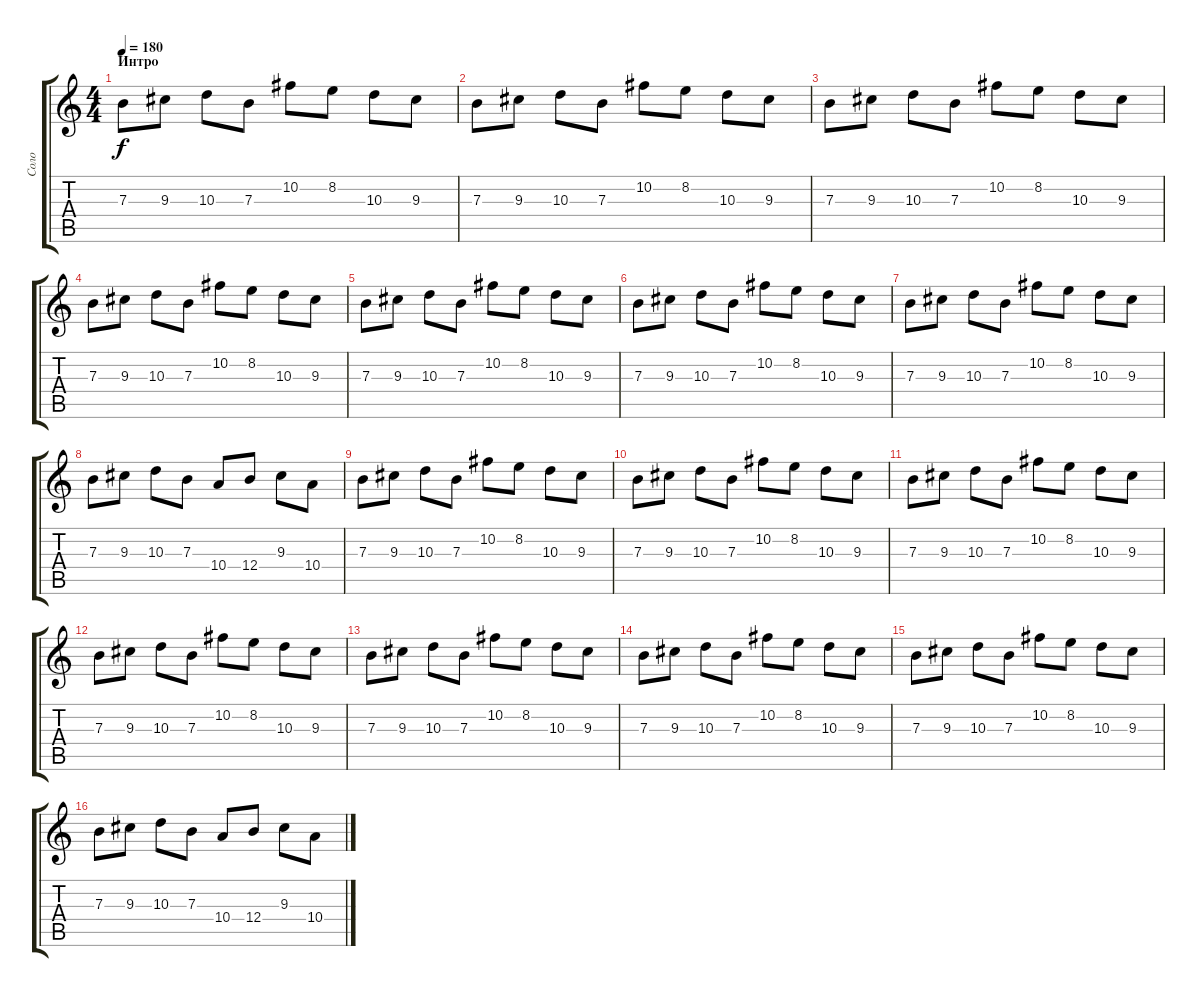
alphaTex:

\track ("Соло" "Соло") {instrument distortionguitar}
\staff {score tabs}
\tuning (Db4 Ab3 E3 B2 Gb2 B1) {hide}
\ts (4 4)
\section ("" "Интро")
\tempo 180
\clef g2
\ks c
7.3.8{dy f instrument distortionguitar} 9.3.8 10.3.8 7.3.8 10.2.8 8.2.8 10.3.8 9.3.8 |
7.3.8 9.3.8 10.3.8 7.3.8 10.2.8 8.2.8 10.3.8 9.3.8 |
7.3.8 9.3.8 10.3.8 7.3.8 10.2.8 8.2.8 10.3.8 9.3.8 |
7.3.8 9.3.8 10.3.8 7.3.8 10.2.8 8.2.8 10.3.8 9.3.8 |
7.3.8 9.3.8 10.3.8 7.3.8 10.2.8 8.2.8 10.3.8 9.3.8 |
7.3.8 9.3.8 10.3.8 7.3.8 10.2.8 8.2.8 10.3.8 9.3.8 |
7.3.8 9.3.8 10.3.8 7.3.8 10.2.8 8.2.8 10.3.8 9.3.8 |
7.3.8 9.3.8 10.3.8 7.3.8 10.4.8 12.4.8 9.3.8 10.4.8 |
7.3.8 9.3.8 10.3.8 7.3.8 10.2.8 8.2.8 10.3.8 9.3.8 |
7.3.8 9.3.8 10.3.8 7.3.8 10.2.8 8.2.8 10.3.8 9.3.8 |
7.3.8 9.3.8 10.3.8 7.3.8 10.2.8 8.2.8 10.3.8 9.3.8 |
7.3.8 9.3.8 10.3.8 7.3.8 10.2.8 8.2.8 10.3.8 9.3.8 |
7.3.8 9.3.8 10.3.8 7.3.8 10.2.8 8.2.8 10.3.8 9.3.8 |
7.3.8 9.3.8 10.3.8 7.3.8 10.2.8 8.2.8 10.3.8 9.3.8 |
7.3.8 9.3.8 10.3.8 7.3.8 10.2.8 8.2.8 10.3.8 9.3.8 |
7.3.8 9.3.8 10.3.8 7.3.8 10.4.8 12.4.8 9.3.8 10.4.8
